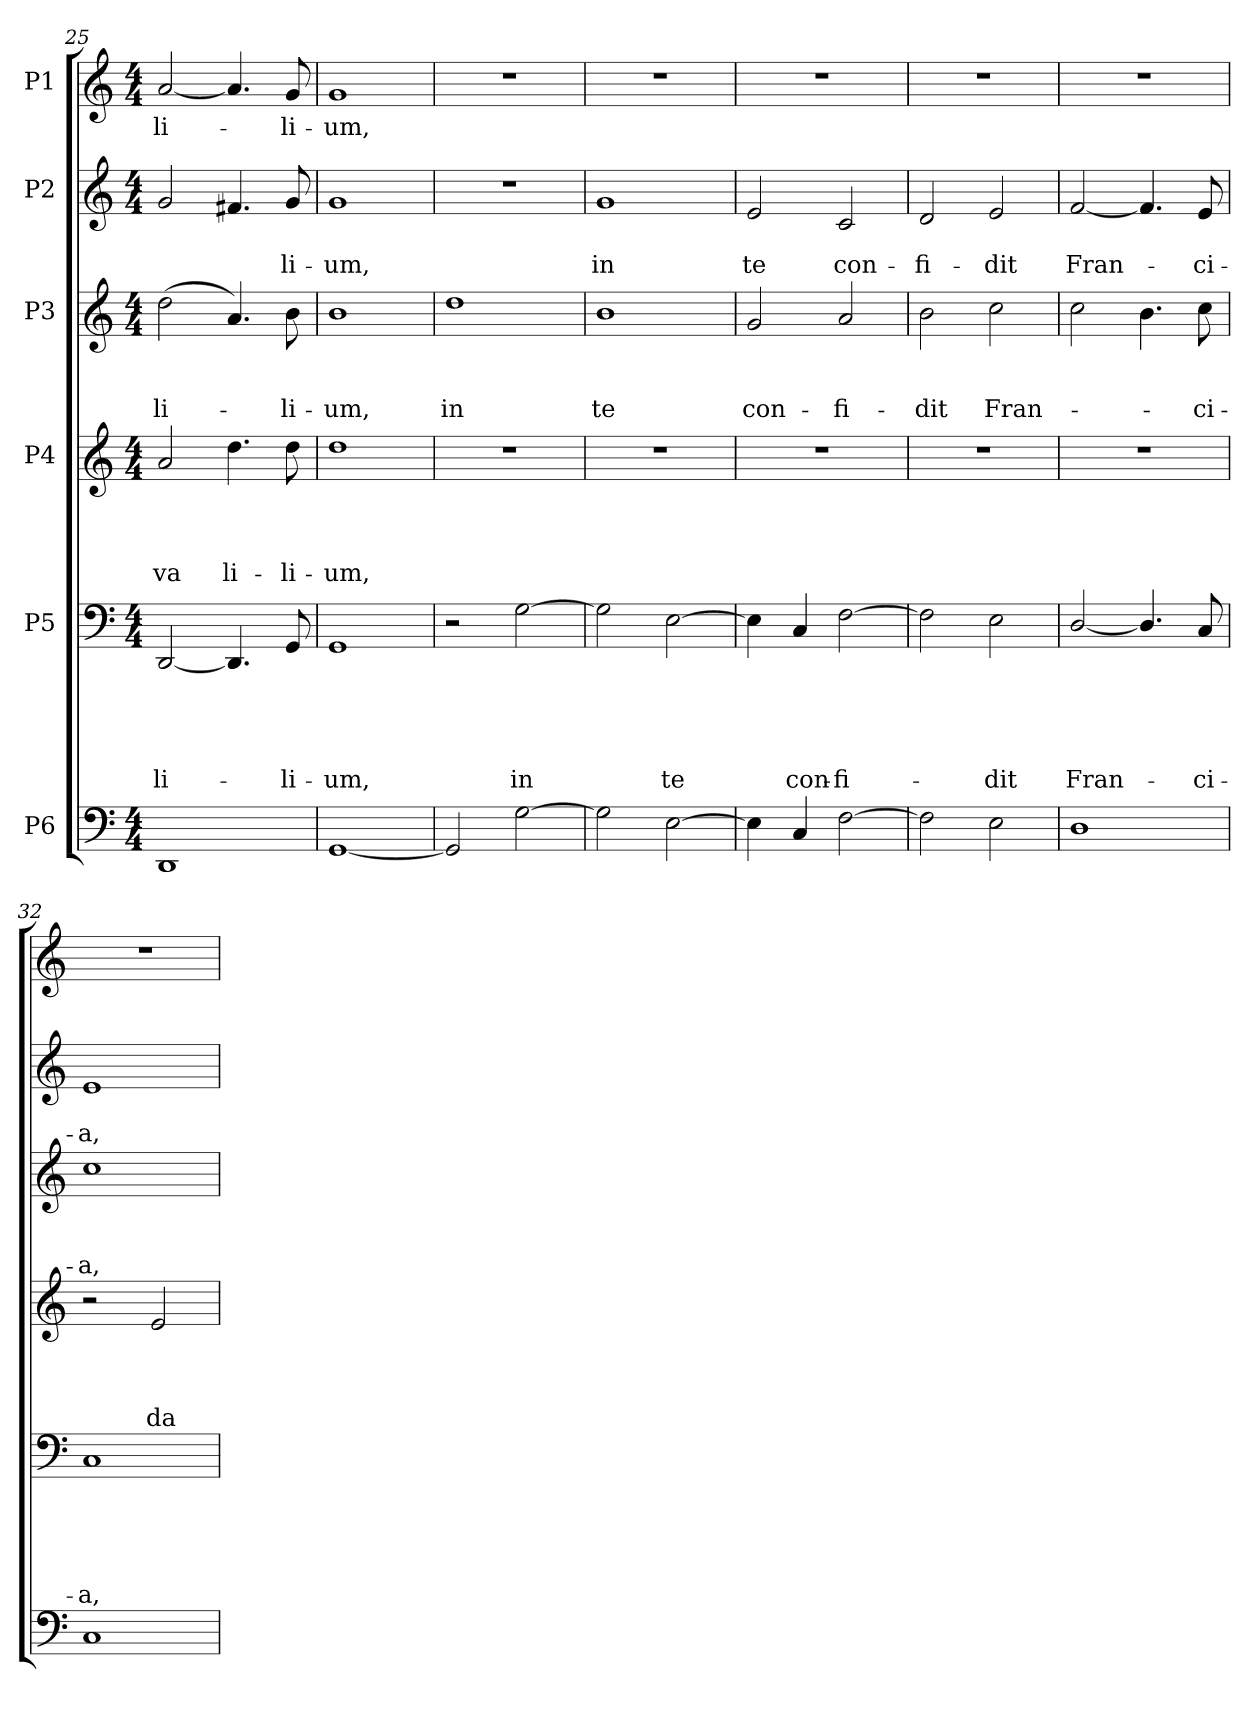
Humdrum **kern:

**kern	**kern	**text	**text	**text	**text	**text	**kern	**text	**text	**text	**text	**kern	**text	**text	**text	**kern	**text	**text	**kern	**text
*part6	*part5	*part5	*part5	*part5	*part5	*part5	*part4	*part4	*part4	*part4	*part4	*part3	*part3	*part3	*part3	*part2	*part2	*part2	*part1	*part1
*staff6	*staff5	*staff5	*staff5	*staff5	*staff5	*staff5	*staff4	*staff4	*staff4	*staff4	*staff4	*staff3	*staff3	*staff3	*staff3	*staff2	*staff2	*staff2	*staff1	*staff1
*I"P6	*I"P5	*	*	*	*	*	*I"P4	*	*	*	*	*I"P3	*	*	*	*I"P2	*	*	*I"P1	*
*clefF4	*clefF4	*	*	*	*	*	*clefG2	*	*	*	*	*clefG2	*	*	*	*clefG2	*	*	*clefG2	*
*	*	*	*	*	*	*	*ITrd7c12	*	*	*	*	*ITrd7c12	*	*	*	*	*	*	*	*
*k[]	*k[]	*	*	*	*	*	*k[]	*	*	*	*	*k[]	*	*	*	*k[]	*	*	*k[]	*
*C:	*C:	*	*	*	*	*	*C:	*	*	*	*	*C:	*	*	*	*C:	*	*	*C:	*
*M4/4	*M4/4	*	*	*	*	*	*M4/4	*	*	*	*	*M4/4	*	*	*	*M4/4	*	*	*M4/4	*
=25	=25	=25	=25	=25	=25	=25	=25	=25	=25	=25	=25	=25	=25	=25	=25	=25	=25	=25	=25	=25
!	!	!	!	!	!	!LO:LY:b	!	!	!	!	!LO:LY:b	!	!	!	!LO:LY:b	!	!	!	!	!LO:LY:b
1DD	[<2DD/	.	.	.	.	li-	2A/	.	.	.	-va	(>2d\	.	.	li-	2g/	.	.	[<2a/	li-
!	!	!	!	!	!	!	!	!	!	!	!LO:LY:b	!	!	!	!	!	!	!	!	!
.	4.DD/]	.	.	.	.	.	4.d\	.	.	.	li-	4.A/)	.	.	.	4.f#X/	.	.	4.a/]	.
!	!	!	!	!	!	!LO:LY:b	!	!	!	!	!LO:LY:b	!	!	!	!LO:LY:b	!	!	!LO:LY:b	!	!LO:LY:b
.	8GG/	.	.	.	.	-li-	8d\	.	.	.	-li-	8B\	.	.	-li-	8g/	.	-li-	8g/	-li-
=26	=26	=26	=26	=26	=26	=26	=26	=26	=26	=26	=26	=26	=26	=26	=26	=26	=26	=26	=26	=26
!	!	!	!	!	!	!LO:LY:b	!	!	!	!	!LO:LY:b	!	!	!	!LO:LY:b	!	!	!LO:LY:b	!	!LO:LY:b
[<1GG	1GG	.	.	.	.	-um,	1d	.	.	.	-um,	1B	.	.	-um,	1g	.	-um,	1g	-um,
=27	=27	=27	=27	=27	=27	=27	=27	=27	=27	=27	=27	=27	=27	=27	=27	=27	=27	=27	=27	=27
!	!	!	!	!	!	!	!	!	!	!	!	!	!	!	!LO:LY:b	!	!	!	!	!
2GG/]	2r	.	.	.	.	.	1r	.	.	.	.	1d	.	.	in	1r	.	.	1r	.
!	!	!	!	!	!	!LO:LY:b	!	!	!	!	!	!	!	!	!	!	!	!	!	!
[>2G\	[>2G\	.	.	.	.	in	.	.	.	.	.	.	.	.	.	.	.	.	.	.
=28	=28	=28	=28	=28	=28	=28	=28	=28	=28	=28	=28	=28	=28	=28	=28	=28	=28	=28	=28	=28
!	!	!	!	!	!	!	!	!	!	!	!	!	!	!	!LO:LY:b	!	!	!LO:LY:b	!	!
2G\]	2G\]	.	.	.	.	.	1r	.	.	.	.	1B	.	.	te	1g	.	in	1r	.
!	!	!	!	!	!	!LO:LY:b	!	!	!	!	!	!	!	!	!	!	!	!	!	!
[>2E\	[>2E\	.	.	.	.	te	.	.	.	.	.	.	.	.	.	.	.	.	.	.
=29	=29	=29	=29	=29	=29	=29	=29	=29	=29	=29	=29	=29	=29	=29	=29	=29	=29	=29	=29	=29
!	!	!	!	!	!	!	!	!	!	!	!	!	!	!	!LO:LY:b	!	!	!LO:LY:b	!	!
4E\]	4E\]	.	.	.	.	.	1r	.	.	.	.	2G/	.	.	con-	2e/	.	te	1r	.
!	!	!	!	!	!	!LO:LY:b	!	!	!	!	!	!	!	!	!	!	!	!	!	!
4C/	4C/	.	.	.	.	con-	.	.	.	.	.	.	.	.	.	.	.	.	.	.
!	!	!	!	!	!	!LO:LY:b	!	!	!	!	!	!	!	!	!LO:LY:b	!	!	!LO:LY:b	!	!
[>2F\	[>2F\	.	.	.	.	-fi-	.	.	.	.	.	2A/	.	.	-fi-	2c/	.	con-	.	.
=30	=30	=30	=30	=30	=30	=30	=30	=30	=30	=30	=30	=30	=30	=30	=30	=30	=30	=30	=30	=30
!	!	!	!	!	!	!	!	!	!	!	!	!	!	!	!LO:LY:b	!	!	!LO:LY:b	!	!
2F\]	2F\]	.	.	.	.	.	1r	.	.	.	.	2B\	.	.	-dit	2d/	.	-fi-	1r	.
!	!	!	!	!	!	!LO:LY:b	!	!	!	!	!	!	!	!	!LO:LY:b	!	!	!LO:LY:b	!	!
2E\	2E\	.	.	.	.	-dit	.	.	.	.	.	2c\	.	.	Fran-	2e/	.	-dit	.	.
!!LO:LB:g=z
=31	=31	=31	=31	=31	=31	=31	=31	=31	=31	=31	=31	=31	=31	=31	=31	=31	=31	=31	=31	=31
!	!	!	!	!	!	!LO:LY:b	!	!	!	!	!	!	!	!	!	!	!	!LO:LY:b	!	!
1D	[<2D/	.	.	.	.	Fran-	1r	.	.	.	.	2c\	.	.	.	[<2f/	.	Fran-	1r	.
.	4.D/]	.	.	.	.	.	.	.	.	.	.	4.B\	.	.	.	4.f/]	.	.	.	.
!	!	!	!	!	!	!LO:LY:b	!	!	!	!	!	!	!	!	!LO:LY:b	!	!	!LO:LY:b	!	!
.	8C/	.	.	.	.	-ci-	.	.	.	.	.	8c\	.	.	-ci-	8e/	.	-ci-	.	.
=32	=32	=32	=32	=32	=32	=32	=32	=32	=32	=32	=32	=32	=32	=32	=32	=32	=32	=32	=32	=32
!	!	!	!	!	!	!LO:LY:b	!	!	!	!	!	!	!	!	!LO:LY:b	!	!	!LO:LY:b	!	!
1C	1C	.	.	.	.	-a,	2r	.	.	.	.	1c	.	.	-a,	1e	.	-a,	1r	.
!	!	!	!	!	!	!	!	!	!	!	!LO:LY:b	!	!	!	!	!	!	!	!	!
.	.	.	.	.	.	.	2E/	.	.	.	da	.	.	.	.	.	.	.	.	.
=	=	=	=	=	=	=	=	=	=	=	=	=	=	=	=	=	=	=	=	=
*-	*-	*-	*-	*-	*-	*-	*-	*-	*-	*-	*-	*-	*-	*-	*-	*-	*-	*-	*-	*-
